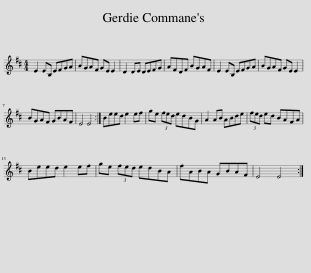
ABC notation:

X:1
L:1/8
M:4/4
I:linebreak $
K:D
V:1 treble
V:1
 E2 EB, EFGA | BGAF GE E2 | D2 DE DEFG | AFDF BGAF | E2 EB, EFGA | %5
 BGAF GE E2 |$ BGAF GBAF | E4 E4 :| Beed e2 ef | ge (3fed edBG | %10
 A2 AB ABde | (3fed ed BAFA |$ Beed e2 ef | ge (3fed edBA | fABA GBAF | %15
 E4 E4 :| %16
